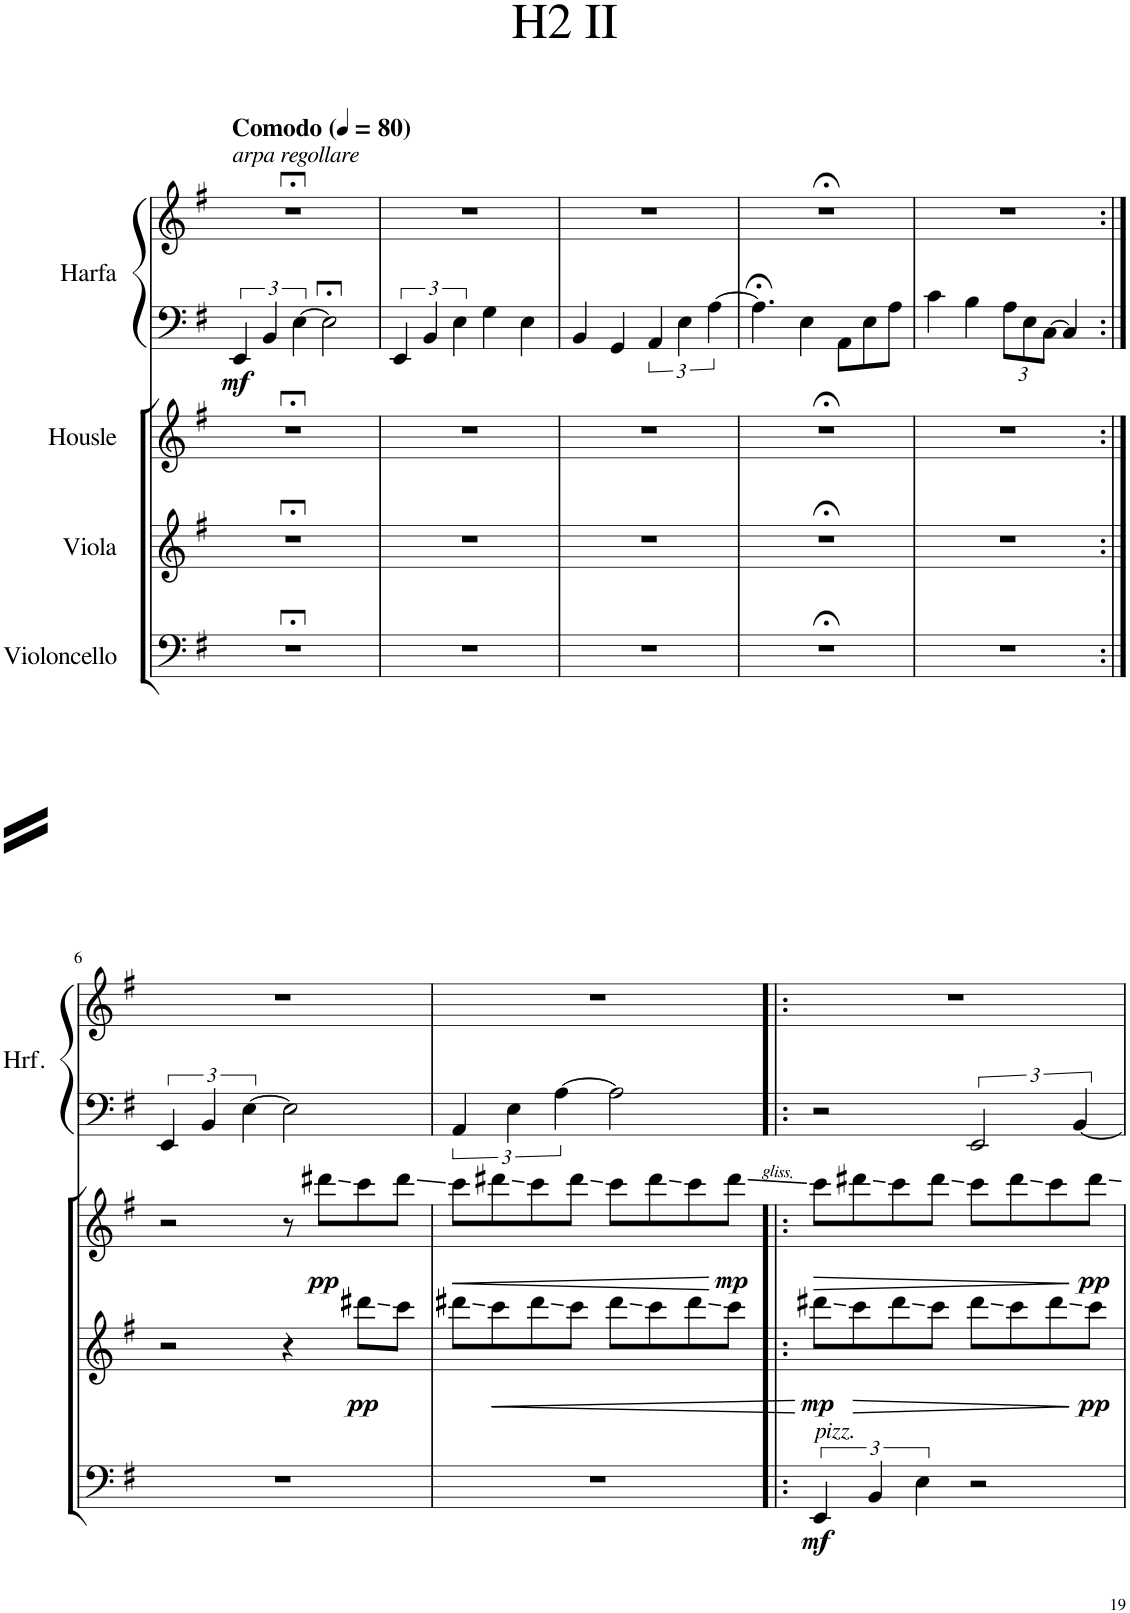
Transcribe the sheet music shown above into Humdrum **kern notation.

**kern	**dynam	**kern	**dynam	**kern	**dynam	**kern	**kern	**dynam
*part4	*part4	*part3	*part3	*part2	*part2	*part1	*part1	*part1
*staff5	*staff5	*staff4	*staff4	*staff3	*staff3	*staff2	*staff1	*staff1/2
*I"Violoncello	*	*I"Viola	*	*I"Housle	*	*I"Harfa	*	*
*I'Vc	*	*I'Vla	*	*	*	*	*	*
!!LO:PB:g=z
*clefF4	*	*clefG2	*	*clefG2	*	*clefF4	*clefG2	*
*k[f#]	*	*k[f#]	*	*k[f#]	*	*k[f#]	*k[f#]	*
*M4/4	*	*M4/4	*	*M4/4	*	*M4/4	*M4/4	*
*MM80	*	*MM80	*	*MM80	*	*MM80	*MM80	*
=1	=1	=1	=1	=1	=1	=1	=1	=1
!	!	!	!	!	!	!	!LO:TX:a:B:t=Comodo	!
!	!	!	!	!	!	!	!LO:TX:a:i:t=arpa regollare	!
!	!	!	!	!	!	!	!	!LO:DY:b=2
1r;<	.	1r;<	.	1r;<	.	6EE/	1r;<	mf
.	.	.	.	.	.	6BB/	.	.
.	.	.	.	.	.	[6E\	.	.
.	.	.	.	.	.	2E;<\]	.	.
=2	=2	=2	=2	=2	=2	=2	=2	=2
1r	.	1r	.	1r	.	6EE/	1r	.
.	.	.	.	.	.	6BB/	.	.
.	.	.	.	.	.	6E\	.	.
.	.	.	.	.	.	4G\	.	.
.	.	.	.	.	.	4E\	.	.
=3	=3	=3	=3	=3	=3	=3	=3	=3
1r	.	1r	.	1r	.	4BB/	1r	.
.	.	.	.	.	.	4GG/	.	.
.	.	.	.	.	.	6AA/	.	.
.	.	.	.	.	.	6E\	.	.
.	.	.	.	.	.	[6A\	.	.
=4	=4	=4	=4	=4	=4	=4	=4	=4
1r;<	.	1r;<	.	1r;<	.	4.A;<\]	1r;<	.
.	.	.	.	.	.	4E\	.	.
.	.	.	.	.	.	8AA\L	.	.
.	.	.	.	.	.	8E\	.	.
.	.	.	.	.	.	8A\J	.	.
=5	=5	=5	=5	=5	=5	=5	=5	=5
1r	.	1r	.	1r	.	4c\	1r	.
.	.	.	.	.	.	4B\	.	.
*	*	*	*	*	*	*Xbrackettup	*	*
.	.	.	.	.	.	12A\L	.	.
.	.	.	.	.	.	12E\	.	.
.	.	.	.	.	.	[12C\J	.	.
.	.	.	.	.	.	4C/]	.	.
!!LO:LB:g=z
=6:|!	=6:|!	=6:|!	=6:|!	=6:|!	=6:|!	=6:|!	=6:|!	=6:|!
*	*	*	*	*	*	*brackettup	*	*
1r	.	2r	.	2r	.	6EE/	1r	.
.	.	.	.	.	.	6BB/	.	.
.	.	.	.	.	.	[6E\	.	.
.	.	4r	.	8r	.	2E\]	.	.
!	!	!	!	!	!LO:DY:b	!	!	!
.	.	.	.	8ddd#X\L	pp	.	.	.
!	!	!	!LO:DY:b	!	!	!	!	!
.	.	8ddd#X\L	pp	8ccc\	.	.	.	.
.	.	8ccc\J	.	8ddd#\J	.	.	.	.
=7	=7	=7	=7	=7	=7	=7	=7	=7
!	!	!	!	!	!LO:HP:b	!	!	!
1r	.	8ddd#X\L	.	8ccc\L	<	6AA/	1r	.
!	!	!	!LO:HP:b	!	!	!	!	!
.	.	8ccc\	<	8ddd#X\	.	.	.	.
.	.	.	.	.	.	6E\	.	.
.	.	8ddd#\	.	8ccc\	.	.	.	.
.	.	.	.	.	.	[6A\	.	.
.	.	8ccc\J	.	8ddd#\J	.	.	.	.
.	.	8ddd#\L	.	8ccc\L	.	2A\]	.	.
.	.	8ccc\	.	8ddd#\	.	.	.	.
.	.	8ddd#\	.	8ccc\	.	.	.	.
!	!	!	!	!	!LO:DY:n=1:b	!	!	!
.	.	8ccc\J	.	8ddd#\J	[ mp	.	.	.
.	.	.	[	.	.	.	.	.
=8!|:	=8!|:	=8!|:	=8!|:	=8!|:	=8!|:	=8!|:	=8!|:	=8!|:
!LO:TX:a:i:t=pizz.	!	!	!	!	!	!	!	!
!	!LO:DY:b	!	!LO:DY:b	!	!LO:HP:b	!	!	!
6EE/	mf	8ddd#X\L	mp	8ccc\L	>	2r	1r	.
!	!	!	!LO:HP:b	!	!	!	!	!
.	.	8ccc\	>	8ddd#X\	.	.	.	.
6BB/	.	.	.	.	.	.	.	.
.	.	8ddd#\	.	8ccc\	.	.	.	.
6E\	.	.	.	.	.	.	.	.
.	.	8ccc\J	.	8ddd#\J	.	.	.	.
2r	.	8ddd#\L	.	8ccc\L	.	3EE/	.	.
.	.	8ccc\	.	8ddd#\	.	.	.	.
.	.	8ddd#\	.	8ccc\	.	.	.	.
.	.	.	.	.	.	[6BB/	.	.
!	!	!	!LO:DY:n=1:b	!	!LO:DY:n=1:b	!	!	!
.	.	8ccc\J	] pp	8ddd#\J	] pp	.	.	.
=	=	=	=	=	=	=	=	=
*-	*-	*-	*-	*-	*-	*-	*-	*-
